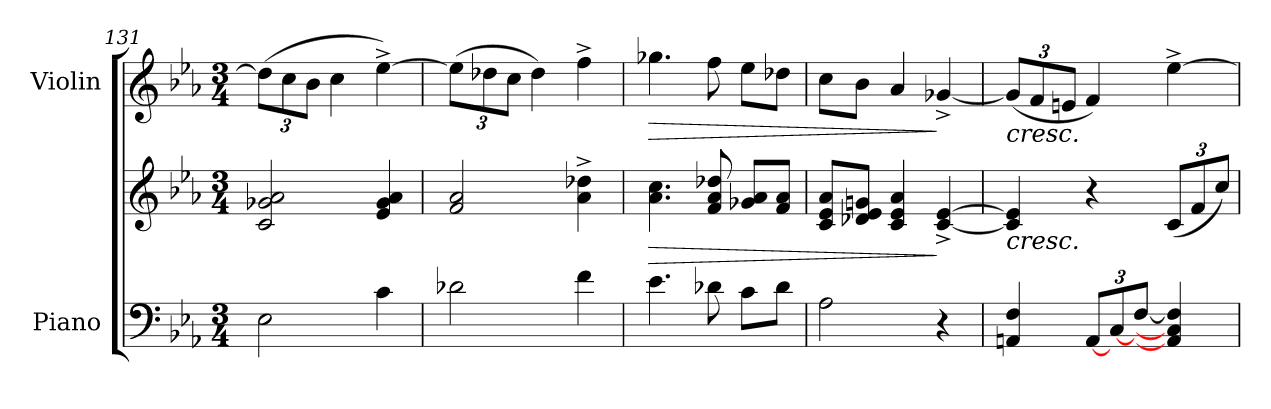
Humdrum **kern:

**kern	**kern	**dynam	**kern	**dynam
*part2	*part2	*part2	*part1	*part1
*staff3	*staff2	*staff2/3	*staff1	*staff1
*I"Piano	*	*	*I"Violin	*
*I'Pno	*	*	*I'Vln	*
*clefF4	*clefG2	*	*clefG2	*
*k[b-e-a-]	*k[b-e-a-]	*	*k[b-e-a-]	*
*M3/4	*M3/4	*	*M3/4	*
*	*	*	*Xbrackettup	*
=131	=131	=131	=131	=131
2E-\	2c/ 2g-X/ 2a-/	.	(>12dd-\L]	.
.	.	.	12cc\	.
.	.	.	12b-\J	.
.	.	.	4cc\	.
4c\	4e-/ 4g-/ 4a-/	.	[4ee-^\)	.
=132	=132	=132	=132	=132
2d-X\	2f/ 2a-/	.	(>12ee-\L]	.
.	.	.	12dd-X\	.
.	.	.	12cc\J	.
.	.	.	4dd-\)	.
4f\	4a-\^ 4dd-X\^	.	4ff^\	.
=133	=133	=133	=133	=133
!	!	!LO:HP:b	!	!LO:HP:b
4.e-\	4.a-\ 4.cc\	>	4.gg-X\	>
8d-X\	8f/ 8a-/ 8dd-X/	.	8ff\	.
8c\L	8g-X/ 8a-/L	.	8ee-\L	.
8d-\J	8f/ 8a-/J	.	8dd-X\J	.
=134	=134	=134	=134	=134
2A-\	8c/ 8e-/ 8a-/L	.	8cc\L	.
.	8d-X/ 8e-/ 8gn/J	.	8b-\J	.
.	4c/ 4e-/ 4a-/	.	4a-/	.
4r	[4c/^ [4e-/^	]	[4g-X^/	]
!!LO:PB:g=z
=135	=135	=135	=135	=135
!	!	!	!LO:TX:b:i:t=cresc.	!
!	!LO:TX:b:i:t=cresc.	!	!	!
4AAn/ 4F/	4c/] 4e-/]	.	(<12g-/L]	.
.	.	.	12f/	.
.	.	.	12en/J	.
*Xbrackettup	*	*	*	*
[12AA/L	4r	.	4f/)	.
[12C/	.	.	.	.
[12F/J	.	.	.	.
*	*Xbrackettup	*	*	*
4AA/] 4C/] 4F/]	(<12c/L	.	[4ee-i^\	.
.	12f/	.	.	.
.	12cc/J)	.	.	.
=	=	=	=	=
*-	*-	*-	*-	*-
